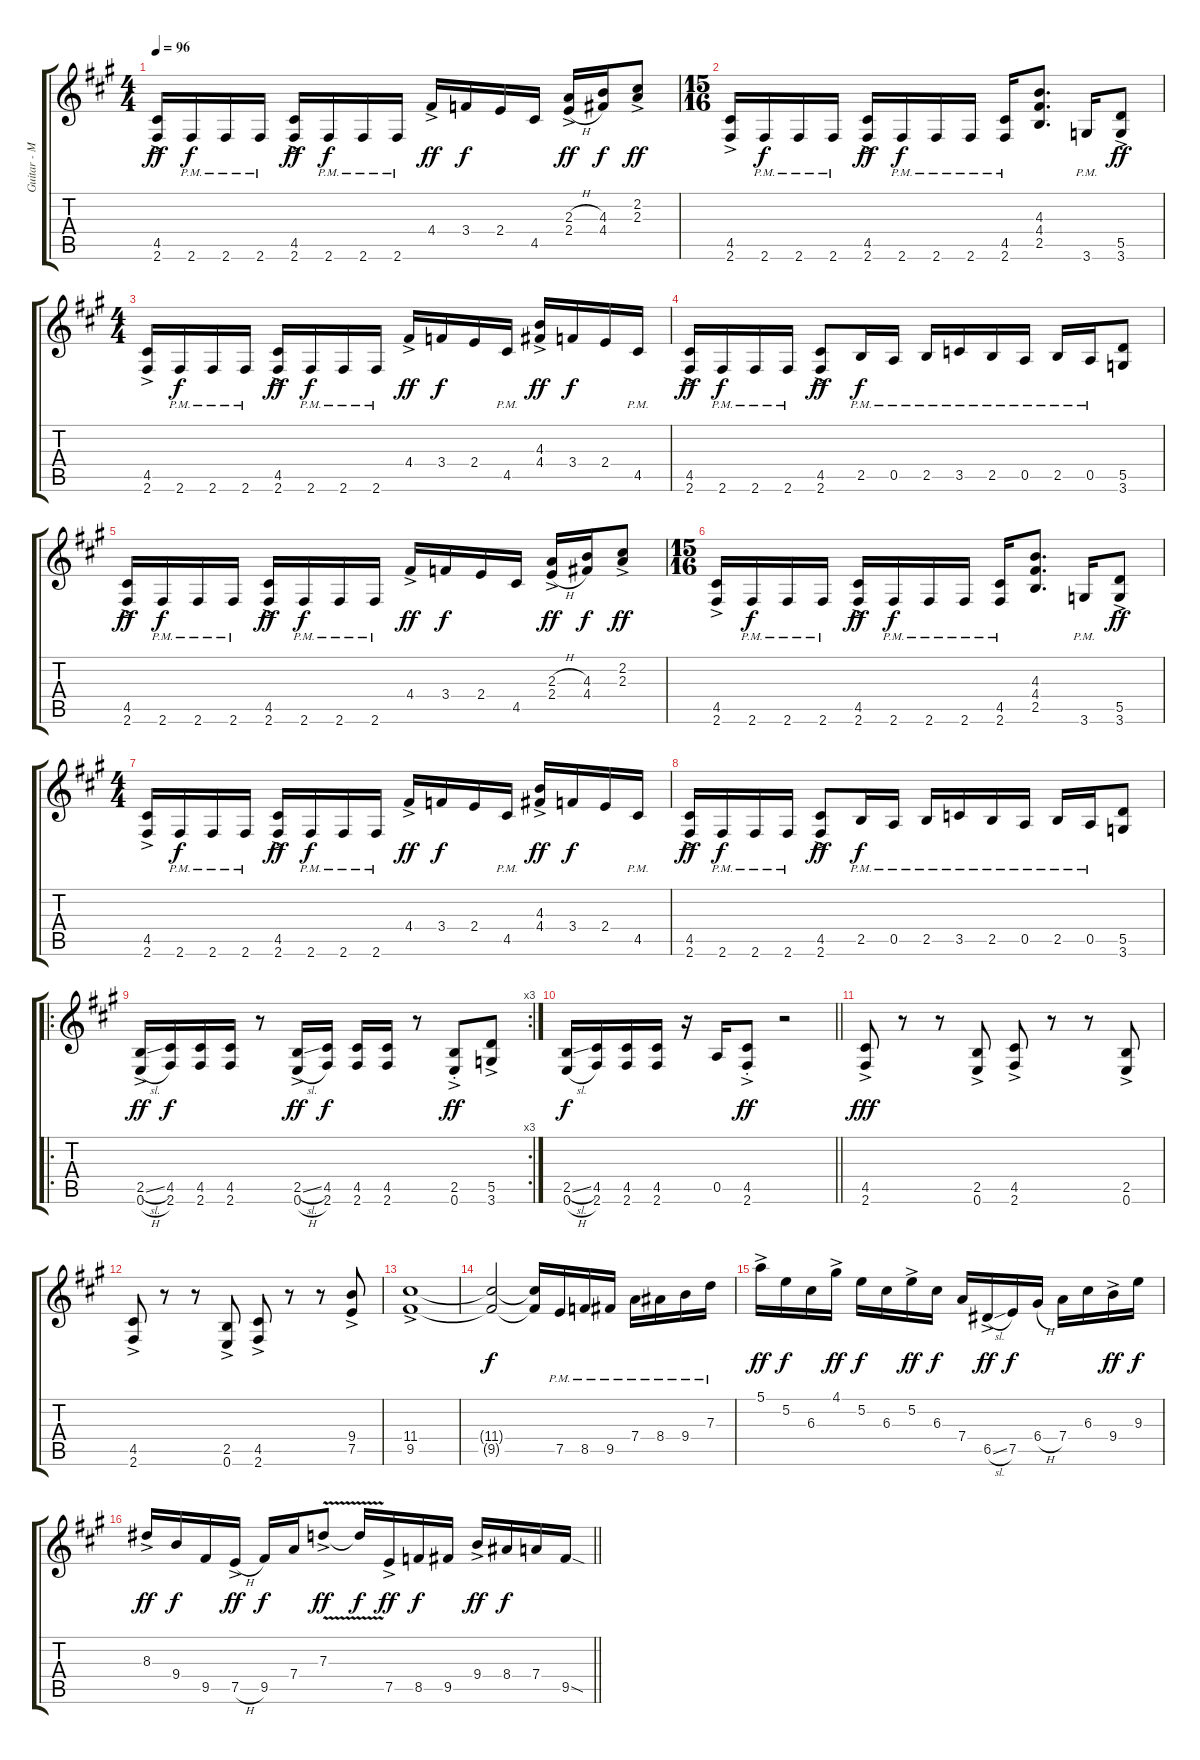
\track ("Guitar - Marty Friedman" "Guitar - M") {instrument overdrivenguitar}
\staff {score tabs}
\tuning (E4 B3 G3 D3 A2 E2) {hide}
\ts (4 4)
\tempo 96
\clef g2
\ks f#minor
(4.5{ac} 2.6{ac}).16{dy ff} 2.6{pm}.16{dy f} 2.6{pm}.16 2.6{pm}.16 (4.5{ac} 2.6{ac}).16{dy ff} 2.6{pm}.16{dy f} 2.6{pm}.16 2.6{pm}.16 4.4{ac}.16{dy ff} 3.4.16{dy f} 2.4.16 4.5.16 (2.3{h} 2.4{h ac}).16{dy ff} (4.3 4.4).16{dy f} (2.2{ac} 2.3{ac}).8{dy ff} |
\ts (15 16)
(4.5{ac} 2.6{ac}).16 2.6{pm}.16{dy f} 2.6{pm}.16 2.6{pm}.16 (4.5{ac} 2.6{ac}).16{dy ff} 2.6{pm}.16{dy f} 2.6{pm}.16 2.6{pm}.16 (4.5{pm} 2.6{pm}).16 (4.3 4.4 2.5).8{d} 3.6{pm}.16 (5.5{ac} 3.6{ac}).8{dy ff} |
\ts (4 4)
(4.5{ac} 2.6{ac}).16 2.6{pm}.16{dy f} 2.6{pm}.16 2.6{pm}.16 (4.5{ac} 2.6{ac}).16{dy ff} 2.6{pm}.16{dy f} 2.6{pm}.16 2.6{pm}.16 4.4{ac}.16{dy ff} 3.4.16{dy f} 2.4.16 4.5{pm}.16 (4.3 4.4{ac}).16{dy ff} 3.4.16{dy f} 2.4.16 4.5{pm}.16 |
(4.5{ac} 2.6{ac}).16{dy ff} 2.6{pm}.16{dy f} 2.6{pm}.16 2.6{pm}.16 (4.5{ac} 2.6{ac}).8{dy ff} 2.5{pm}.16{dy f} 0.5{pm}.16 2.5{pm}.16 3.5{pm}.16 2.5{pm}.16 0.5{pm}.16 2.5{pm}.16 0.5{pm}.16 (5.5 3.6).8 |
(4.5{ac} 2.6{ac}).16{dy ff} 2.6{pm}.16{dy f} 2.6{pm}.16 2.6{pm}.16 (4.5{ac} 2.6{ac}).16{dy ff} 2.6{pm}.16{dy f} 2.6{pm}.16 2.6{pm}.16 4.4{ac}.16{dy ff} 3.4.16{dy f} 2.4.16 4.5.16 (2.3{h} 2.4{h ac}).16{dy ff} (4.3 4.4).16{dy f} (2.2{ac} 2.3{ac}).8{dy ff} |
\ts (15 16)
(4.5{ac} 2.6{ac}).16 2.6{pm}.16{dy f} 2.6{pm}.16 2.6{pm}.16 (4.5{ac} 2.6{ac}).16{dy ff} 2.6{pm}.16{dy f} 2.6{pm}.16 2.6{pm}.16 (4.5{pm} 2.6{pm}).16 (4.3 4.4 2.5).8{d} 3.6{pm}.16 (5.5{ac} 3.6{ac}).8{dy ff} |
\ts (4 4)
(4.5{ac} 2.6{ac}).16 2.6{pm}.16{dy f} 2.6{pm}.16 2.6{pm}.16 (4.5{ac} 2.6{ac}).16{dy ff} 2.6{pm}.16{dy f} 2.6{pm}.16 2.6{pm}.16 4.4{ac}.16{dy ff} 3.4.16{dy f} 2.4.16 4.5{pm}.16 (4.3 4.4{ac}).16{dy ff} 3.4.16{dy f} 2.4.16 4.5{pm}.16 |
(4.5{ac} 2.6{ac}).16{dy ff} 2.6{pm}.16{dy f} 2.6{pm}.16 2.6{pm}.16 (4.5{ac} 2.6{ac}).8{dy ff} 2.5{pm}.16{dy f} 0.5{pm}.16 2.5{pm}.16 3.5{pm}.16 2.5{pm}.16 0.5{pm}.16 2.5{pm}.16 0.5{pm}.16 (5.5 3.6).8 |
\ro
\rc 3
(2.5{sl ac} 0.6{h ac}).16{dy ff} (4.5 2.6).16{dy f} (4.5 2.6).16 (4.5 2.6).16 r.8 (2.5{sl ac} 0.6{h ac}).16{dy ff} (4.5 2.6).16{dy f} (4.5 2.6).16 (4.5 2.6).16 r.8 (2.5{ac st} 0.6{ac st}).8{dy ff} (5.5{ac} 3.6{ac}).8 |
\barLineRight lightlight
(2.5{sl} 0.6{h}).16{dy f} (4.5 2.6).16 (4.5 2.6).16 (4.5 2.6).16 r.16 0.5.16 (4.5{ac st} 2.6{ac st}).8{dy ff} r.2 |
(4.5{ac} 2.6{ac}).8{dy fff} r.8 r.8 (2.5{ac} 0.6{ac}).8 (4.5{ac} 2.6{ac}).8 r.8 r.8 (2.5{ac} 0.6{ac}).8 |
(4.5{ac} 2.6{ac}).8 r.8 r.8 (2.5{ac} 0.6{ac}).8 (4.5{ac} 2.6{ac}).8 r.8 r.8 (9.4{ac} 7.5{ac}).8 |
(11.4{ac} 9.5{ac}).1 |
(11.4{t} 9.5{t}).2{dy f} (11.4{t} 9.5{t}).16 7.5{pm}.16 8.5{pm}.16 9.5{pm}.16 7.4{pm}.16 8.4{pm}.16 9.4{pm}.16 7.3{pm}.16 |
5.1{ac}.16{dy ff} 5.2.16{dy f} 6.3.16 4.1{ac}.16{dy ff} 5.2.16{dy f} 6.3.16 5.2{ac}.16{dy ff} 6.3.16{dy f} 7.4.16 6.5{sl ac}.16{dy ff} 7.5.16{dy f} 6.4{h}.16 7.4.16 6.3.16 9.4{ac}.16{dy ff} 9.3.16{dy f} |
\barLineRight lightlight
8.3{ac}.16{dy ff} 9.4.16{dy f} 9.5.16 7.5{h ac}.16{dy ff} 9.5.16{dy f} 7.4.16 7.3{v ac}.8{dy ff} 7.3{t}.16{dy f} 7.5{ac}.16{dy ff} 8.5.16{dy f} 9.5.16 9.4{ac}.16{dy ff} 8.4.16{dy f} 7.4.16 9.5{sod}.16
